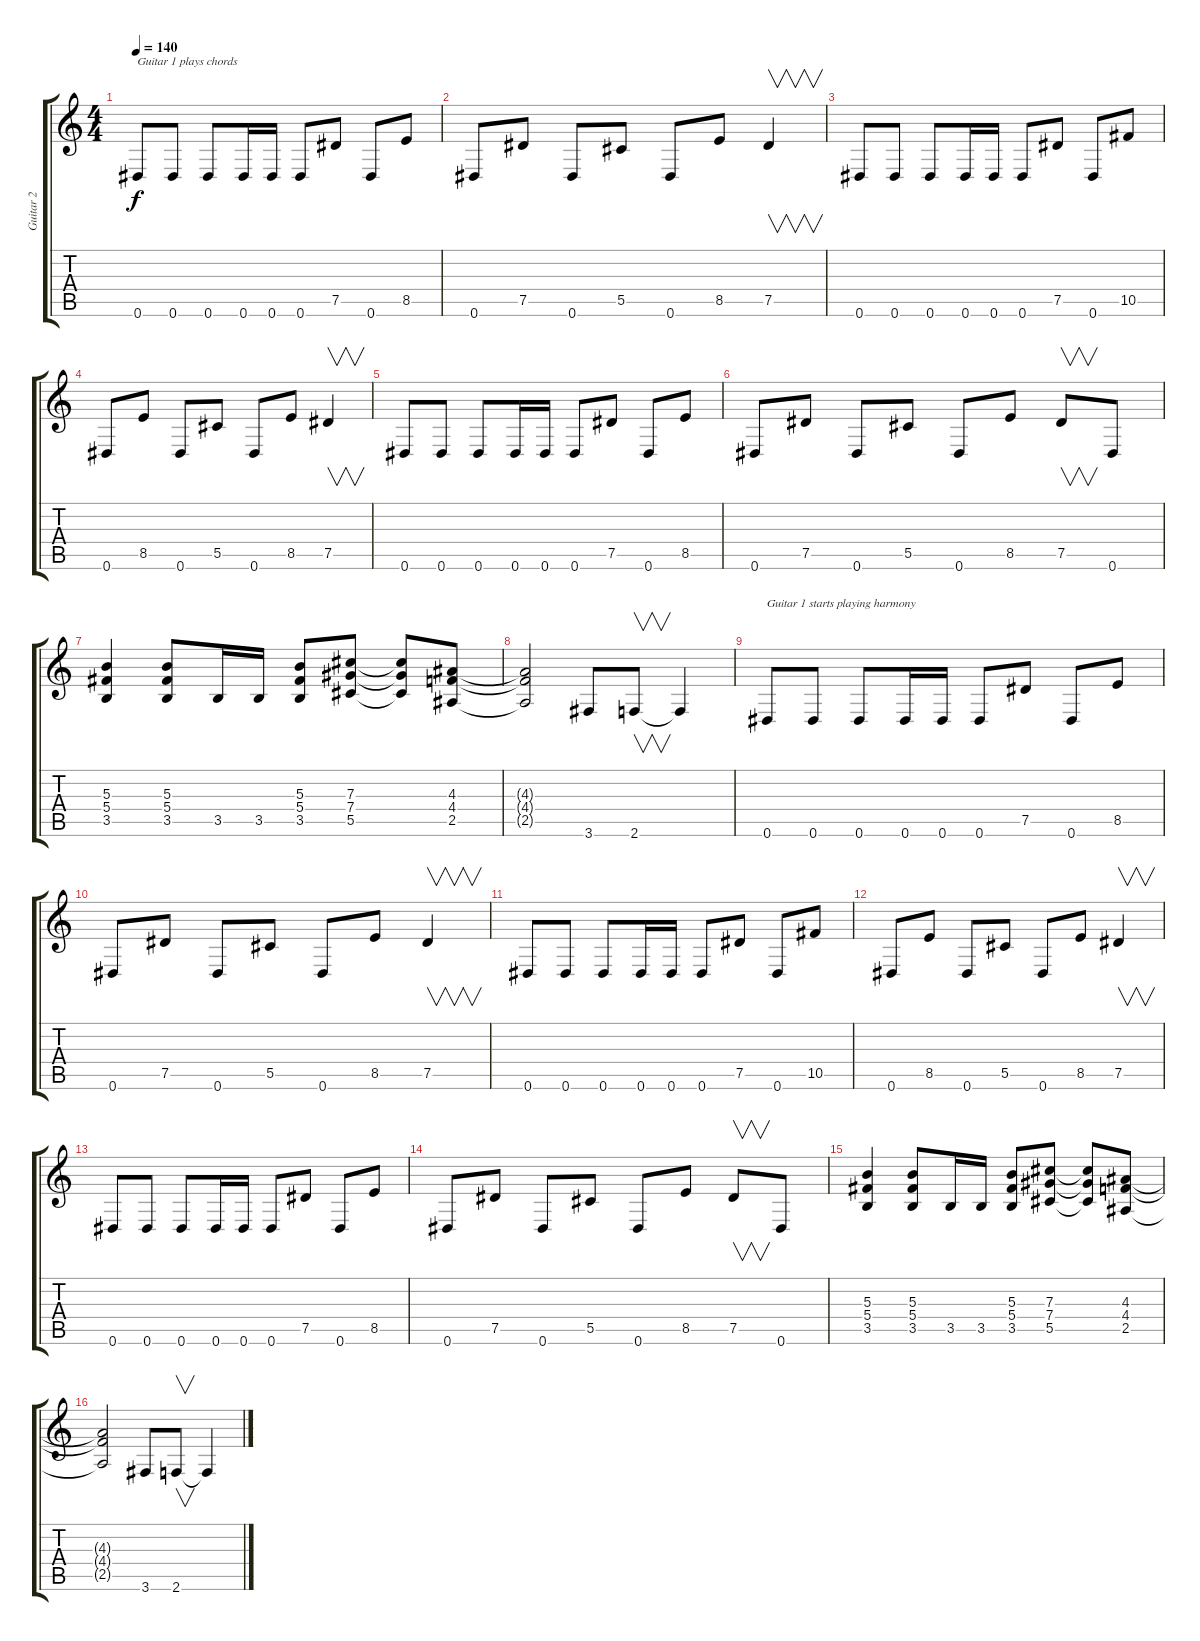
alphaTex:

\track ("Guitar 2" "Guitar 2") {instrument distortionguitar}
\staff {score tabs}
\tuning (Eb4 Bb3 Gb3 Db3 Ab2 Eb2) {hide}
\ts (4 4)
\tempo 140
\clef g2
\ks c
0.6.8{txt "Guitar 1 plays chords" dy f instrument distortionguitar} 0.6.8 0.6.8 0.6.16 0.6.16 0.6.8 7.5.8 0.6.8 8.5.8 |
0.6.8 7.5.8 0.6.8 5.5.8 0.6.8 8.5.8 7.5.4{v} |
0.6.8 0.6.8 0.6.8 0.6.16 0.6.16 0.6.8 7.5.8 0.6.8 10.5.8 |
0.6.8 8.5.8 0.6.8 5.5.8 0.6.8 8.5.8 7.5.4{v} |
0.6.8 0.6.8 0.6.8 0.6.16 0.6.16 0.6.8 7.5.8 0.6.8 8.5.8 |
0.6.8 7.5.8 0.6.8 5.5.8 0.6.8 8.5.8 7.5.8{v} 0.6.8 |
(5.3 5.4 3.5).4 (5.3 5.4 3.5).8 3.5.16 3.5.16 (5.3 5.4 3.5).8 (7.3 7.4 5.5).8 (7.3{t} 7.4{t} 5.5{t}).8 (4.3 4.4 2.5).8 |
(4.3{t} 4.4{t} 2.5{t}).2 3.6.8 2.6.8{v} 2.6{t}.4 |
0.6.8{txt "Guitar 1 starts playing harmony"} 0.6.8 0.6.8 0.6.16 0.6.16 0.6.8 7.5.8 0.6.8 8.5.8 |
0.6.8 7.5.8 0.6.8 5.5.8 0.6.8 8.5.8 7.5.4{v} |
0.6.8 0.6.8 0.6.8 0.6.16 0.6.16 0.6.8 7.5.8 0.6.8 10.5.8 |
0.6.8 8.5.8 0.6.8 5.5.8 0.6.8 8.5.8 7.5.4{v} |
0.6.8 0.6.8 0.6.8 0.6.16 0.6.16 0.6.8 7.5.8 0.6.8 8.5.8 |
0.6.8 7.5.8 0.6.8 5.5.8 0.6.8 8.5.8 7.5.8{v} 0.6.8 |
(5.3 5.4 3.5).4 (5.3 5.4 3.5).8 3.5.16 3.5.16 (5.3 5.4 3.5).8 (7.3 7.4 5.5).8 (7.3{t} 7.4{t} 5.5{t}).8 (4.3 4.4 2.5).8 |
(4.3{t} 4.4{t} 2.5{t}).2 3.6.8 2.6.8{v} 2.6{t}.4
